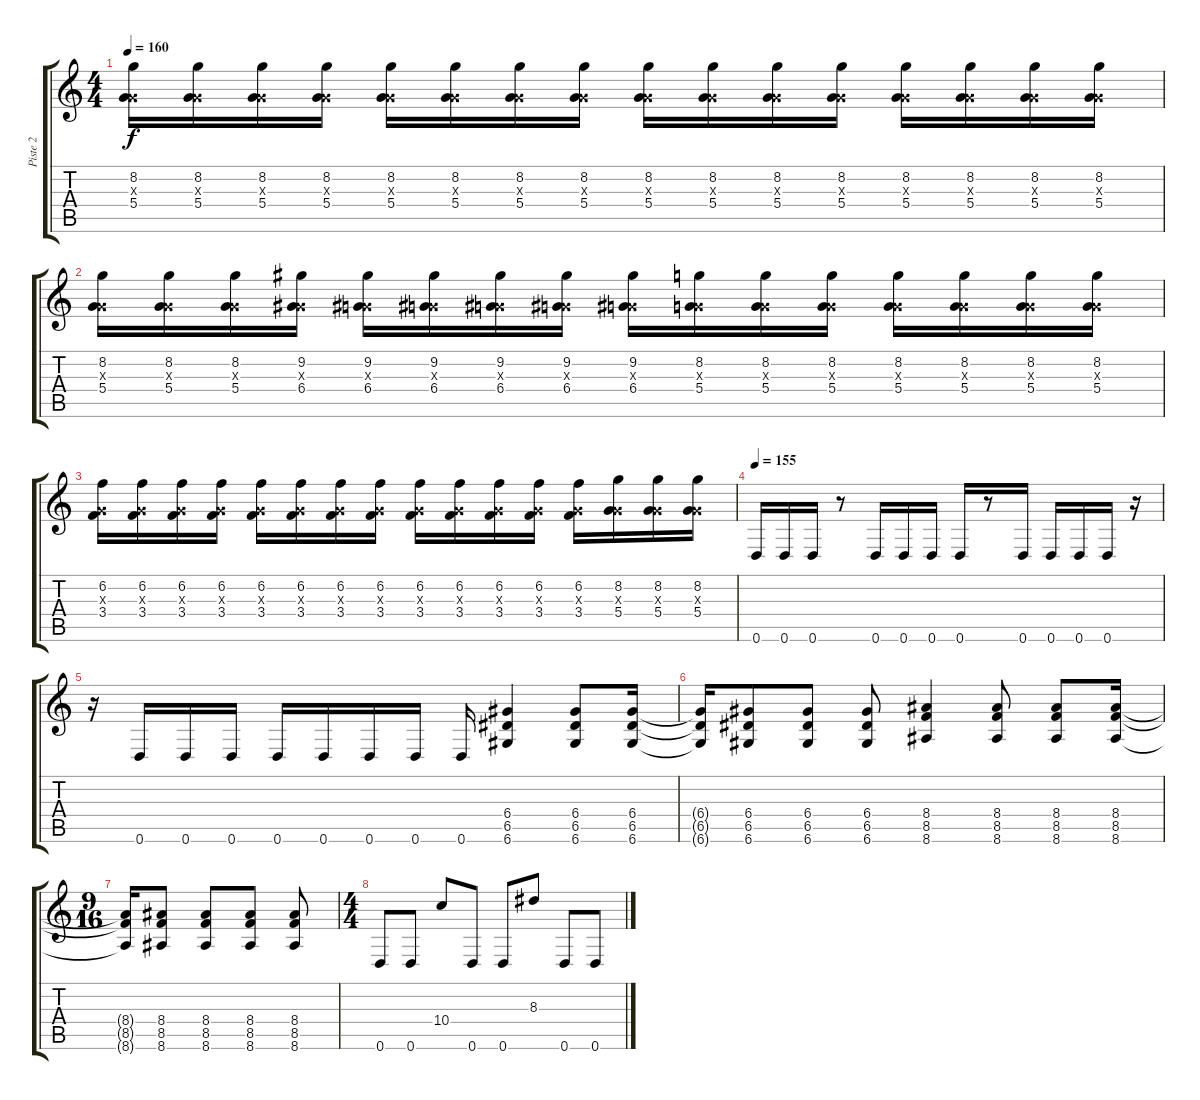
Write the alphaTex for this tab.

\track ("Piste 2" "Piste 2") {instrument distortionguitar}
\staff {score tabs}
\tuning (E4 B3 G3 D3 A2 D2) {hide}
\ts (4 4)
\tempo 160
\clef g2
\ks c
(8.2 0.3{x} 5.4).16{dy f} (8.2 0.3{x} 5.4).16 (8.2 0.3{x} 5.4).16 (8.2 0.3{x} 5.4).16 (8.2 0.3{x} 5.4).16 (8.2 0.3{x} 5.4).16 (8.2 0.3{x} 5.4).16 (8.2 0.3{x} 5.4).16 (8.2 0.3{x} 5.4).16 (8.2 0.3{x} 5.4).16 (8.2 0.3{x} 5.4).16 (8.2 0.3{x} 5.4).16 (8.2 0.3{x} 5.4).16 (8.2 0.3{x} 5.4).16 (8.2 0.3{x} 5.4).16 (8.2 0.3{x} 5.4).16 |
(8.2 0.3{x} 5.4).16 (8.2 0.3{x} 5.4).16 (8.2 0.3{x} 5.4).16 (9.2 0.3{x} 6.4).16 (9.2 0.3{x} 6.4).16 (9.2 0.3{x} 6.4).16 (9.2 0.3{x} 6.4).16 (9.2 0.3{x} 6.4).16 (9.2 0.3{x} 6.4).16 (8.2 0.3{x} 5.4).16 (8.2 0.3{x} 5.4).16 (8.2 0.3{x} 5.4).16 (8.2 0.3{x} 5.4).16 (8.2 0.3{x} 5.4).16 (8.2 0.3{x} 5.4).16 (8.2 0.3{x} 5.4).16 |
(6.2 0.3{x} 3.4).16 (6.2 0.3{x} 3.4).16 (6.2 0.3{x} 3.4).16 (6.2 0.3{x} 3.4).16 (6.2 0.3{x} 3.4).16 (6.2 0.3{x} 3.4).16 (6.2 0.3{x} 3.4).16 (6.2 0.3{x} 3.4).16 (6.2 0.3{x} 3.4).16 (6.2 0.3{x} 3.4).16 (6.2 0.3{x} 3.4).16 (6.2 0.3{x} 3.4).16 (6.2 0.3{x} 3.4).16 (8.2 0.3{x} 5.4).16 (8.2 0.3{x} 5.4).16 (8.2 0.3{x} 5.4).16 |
\tempo 155
0.6.16 0.6.16 0.6.16 r.8 0.6.16 0.6.16 0.6.16 0.6.16 r.8 0.6.16 0.6.16 0.6.16 0.6.16 r.16 |
r.16 0.6.16 0.6.16 0.6.16 0.6.16 0.6.16 0.6.16 0.6.16 0.6.16 (6.4 6.5 6.6).4 (6.4 6.5 6.6).8 (6.4 6.5 6.6).16 |
(6.4{t} 6.5{t} 6.6{t}).16 (6.4 6.5 6.6).8 (6.4 6.5 6.6).8 (6.4 6.5 6.6).8 (8.4 8.5 8.6).4 (8.4 8.5 8.6).8 (8.4 8.5 8.6).8 (8.4 8.5 8.6).16 |
\ts (9 16)
(8.4{t} 8.5{t} 8.6{t}).16 (8.4 8.5 8.6).8 (8.4 8.5 8.6).8 (8.4 8.5 8.6).8 (8.4 8.5 8.6).8 |
\ts (4 4)
0.6.8 0.6.8 10.4.8 0.6.8 0.6.8 8.3.8 0.6.8 0.6.8
